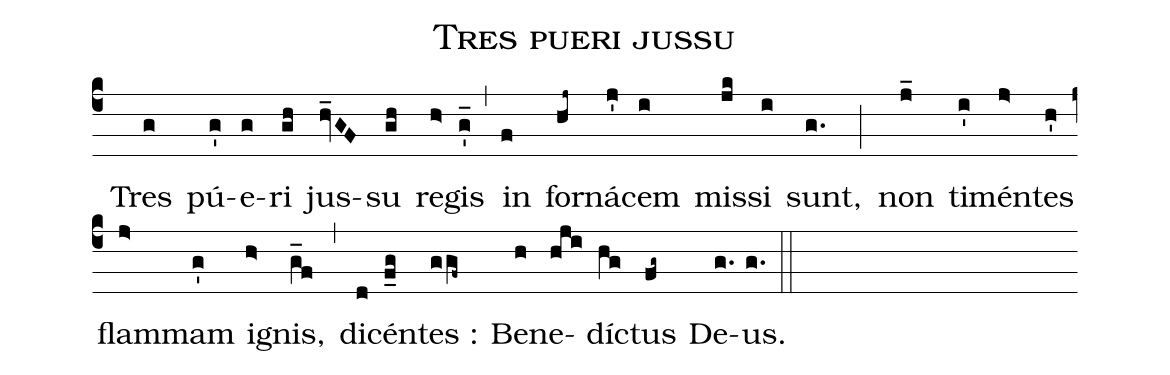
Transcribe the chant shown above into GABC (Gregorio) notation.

name:Tres pueri jussu;
office-part:Antiphona;
%%
(c4)()Tres(g) pú(g')e(g)ri(gh) jus(h_vGF)su(gh) re(h>)gis(g'_) (,)in(f) for(hj~)ná(j')cem(i) mis(jk)si(i) sunt,(g.) (;)non(j_) ti(i')mén(j>)tes(h') flam(j>)mam(g') ig(h>)nis,(g_f) (,) di(d)cén(f_g)tes :(ggf~) Be(h)ne(hji)díc(hg)tus(fg~) De(g.)us.(g.) (::)
